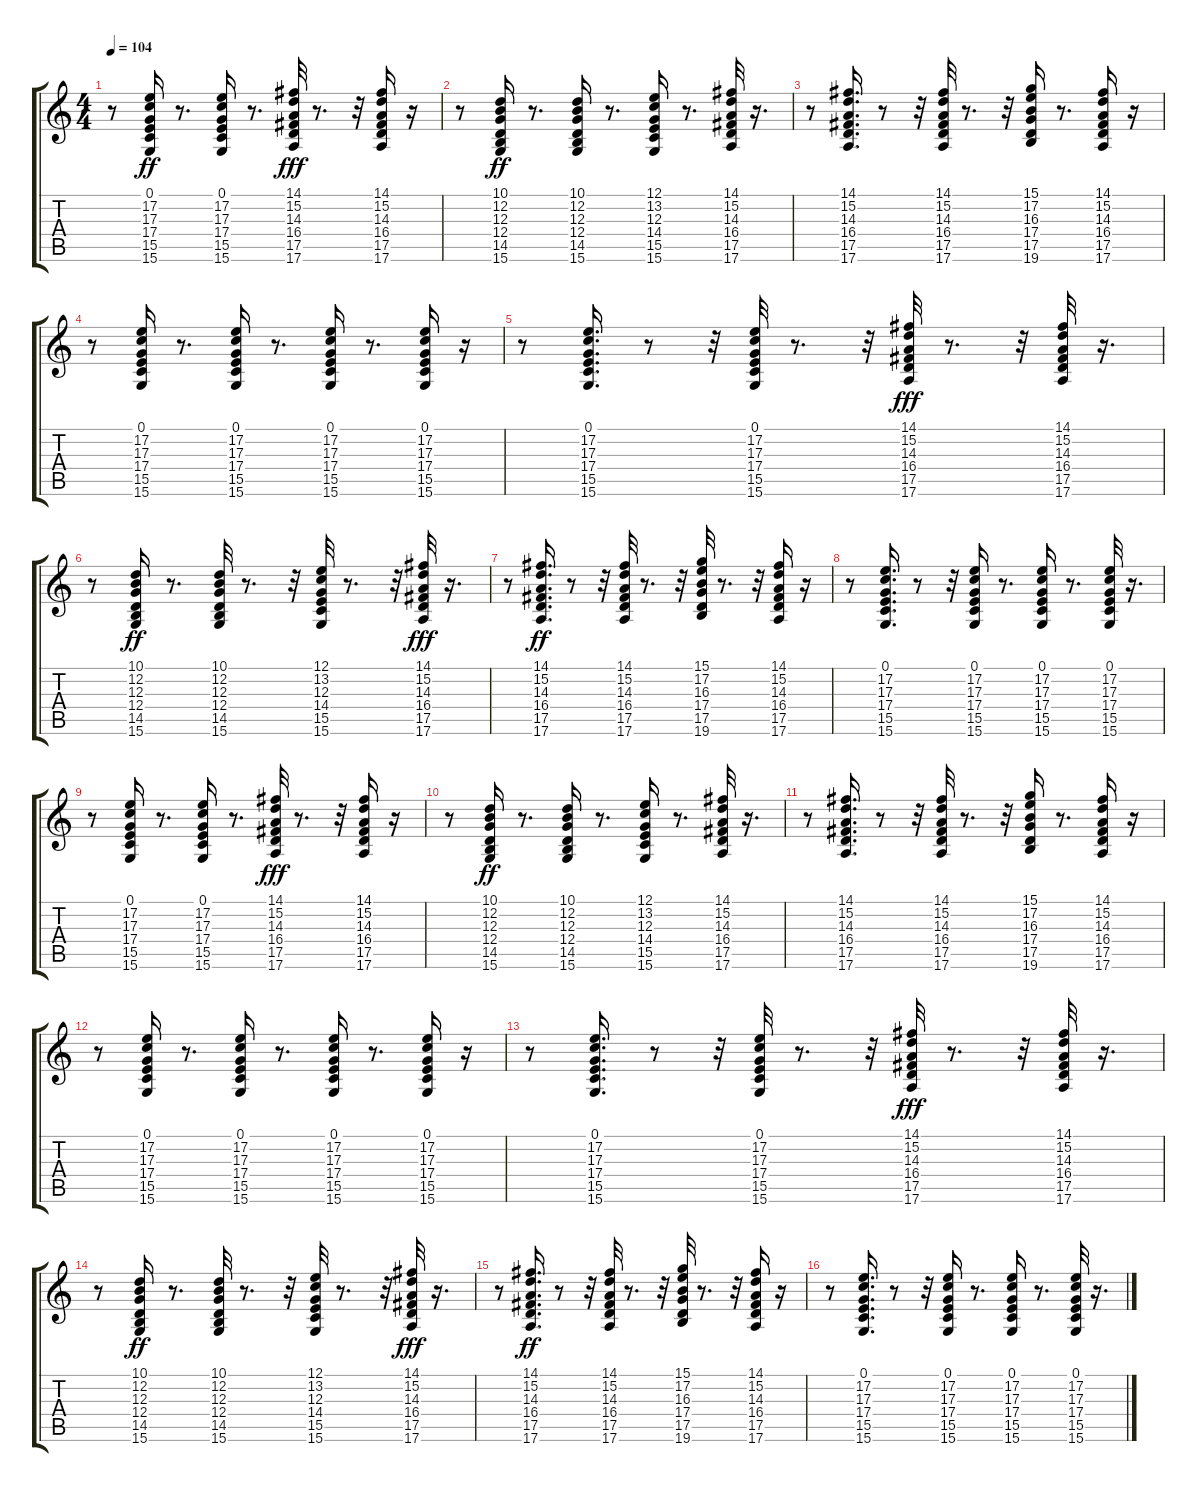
\track "" {instrument pad3polysynth}
\staff {score tabs}
\tuning (E4 B3 G3 D3 A2 E2) {hide}
\ts (4 4)
\tempo 104
\clef g2
\ks c
r.8{dy ff} (0.1 17.2 17.3 17.4 15.5 15.6).16 r.8{d} (0.1 17.2 17.3 17.4 15.5 15.6).16 r.8{d} (14.1 15.2 14.3 16.4 17.5 17.6).32{dy fff} r.8{d} r.32 (14.1 15.2 14.3 16.4 17.5 17.6).16 r.16 |
r.8 (10.1 12.2 12.3 12.4 14.5 15.6).16{dy ff} r.8{d} (10.1 12.2 12.3 12.4 14.5 15.6).16 r.8{d} (12.1 13.2 12.3 14.4 15.5 15.6).16 r.8{d} (14.1 15.2 14.3 16.4 17.5 17.6).32 r.16{d} |
r.8 (14.1 15.2 14.3 16.4 17.5 17.6).16{d} r.8 r.32 (14.1 15.2 14.3 16.4 17.5 17.6).32 r.8{d} r.32 (15.1 17.2 16.3 17.4 17.5 19.6).16 r.8{d} (14.1 15.2 14.3 16.4 17.5 17.6).16 r.16 |
r.8 (0.1 17.2 17.3 17.4 15.5 15.6).16 r.8{d} (0.1 17.2 17.3 17.4 15.5 15.6).16 r.8{d} (0.1 17.2 17.3 17.4 15.5 15.6).16 r.8{d} (0.1 17.2 17.3 17.4 15.5 15.6).16 r.16 |
r.8 (0.1 17.2 17.3 17.4 15.5 15.6).16{d} r.8 r.32 (0.1 17.2 17.3 17.4 15.5 15.6).32 r.8{d} r.32 (14.1 15.2 14.3 16.4 17.5 17.6).32{dy fff} r.8{d} r.32 (14.1 15.2 14.3 16.4 17.5 17.6).32 r.16{d} |
r.8 (10.1 12.2 12.3 12.4 14.5 15.6).16{dy ff} r.8{d} (10.1 12.2 12.3 12.4 14.5 15.6).32 r.8{d} r.32 (12.1 13.2 12.3 14.4 15.5 15.6).32 r.8{d} r.32 (14.1 15.2 14.3 16.4 17.5 17.6).32{dy fff} r.16{d} |
r.8 (14.1 15.2 14.3 16.4 17.5 17.6).16{d dy ff} r.8 r.32 (14.1 15.2 14.3 16.4 17.5 17.6).32 r.8{d} r.32 (15.1 17.2 16.3 17.4 17.5 19.6).32 r.8{d} r.32 (14.1 15.2 14.3 16.4 17.5 17.6).16 r.16 |
r.8 (0.1 17.2 17.3 17.4 15.5 15.6).16{d} r.8 r.32 (0.1 17.2 17.3 17.4 15.5 15.6).16 r.8{d} (0.1 17.2 17.3 17.4 15.5 15.6).16 r.8{d} (0.1 17.2 17.3 17.4 15.5 15.6).32 r.16{d} |
r.8 (0.1 17.2 17.3 17.4 15.5 15.6).16 r.8{d} (0.1 17.2 17.3 17.4 15.5 15.6).16 r.8{d} (14.1 15.2 14.3 16.4 17.5 17.6).32{dy fff} r.8{d} r.32 (14.1 15.2 14.3 16.4 17.5 17.6).16 r.16 |
r.8 (10.1 12.2 12.3 12.4 14.5 15.6).16{dy ff volume 11} r.8{d} (10.1 12.2 12.3 12.4 14.5 15.6).16{volume 11} r.8{d} (12.1 13.2 12.3 14.4 15.5 15.6).16{volume 10} r.8{d} (14.1 15.2 14.3 16.4 17.5 17.6).32{volume 10} r.16{d} |
r.8 (14.1 15.2 14.3 16.4 17.5 17.6).16{d volume 10} r.8 r.32 (14.1 15.2 14.3 16.4 17.5 17.6).32{volume 9} r.8{d} r.32 (15.1 17.2 16.3 17.4 17.5 19.6).16{volume 9} r.8{d} (14.1 15.2 14.3 16.4 17.5 17.6).16{volume 9} r.16 |
r.8 (0.1 17.2 17.3 17.4 15.5 15.6).16{volume 8} r.8{d} (0.1 17.2 17.3 17.4 15.5 15.6).16{volume 8} r.8{d} (0.1 17.2 17.3 17.4 15.5 15.6).16{volume 8} r.8{d} (0.1 17.2 17.3 17.4 15.5 15.6).16{volume 7} r.16 |
r.8 (0.1 17.2 17.3 17.4 15.5 15.6).16{d volume 7} r.8 r.32 (0.1 17.2 17.3 17.4 15.5 15.6).32{volume 7} r.8{d} r.32 (14.1 15.2 14.3 16.4 17.5 17.6).32{dy fff volume 6} r.8{d} r.32 (14.1 15.2 14.3 16.4 17.5 17.6).32{volume 6} r.16{d} |
r.8 (10.1 12.2 12.3 12.4 14.5 15.6).16{dy ff volume 6} r.8{d} (10.1 12.2 12.3 12.4 14.5 15.6).32{volume 5} r.8{d} r.32 (12.1 13.2 12.3 14.4 15.5 15.6).32{volume 5} r.8{d} r.32 (14.1 15.2 14.3 16.4 17.5 17.6).32{dy fff volume 4} r.16{d} |
r.8 (14.1 15.2 14.3 16.4 17.5 17.6).16{d dy ff volume 4} r.8 r.32 (14.1 15.2 14.3 16.4 17.5 17.6).32{volume 4} r.8{d} r.32 (15.1 17.2 16.3 17.4 17.5 19.6).32{volume 4} r.8{d} r.32 (14.1 15.2 14.3 16.4 17.5 17.6).16{volume 3} r.16 |
r.8 (0.1 17.2 17.3 17.4 15.5 15.6).16{d volume 3} r.8 r.32 (0.1 17.2 17.3 17.4 15.5 15.6).16{volume 2} r.8{d} (0.1 17.2 17.3 17.4 15.5 15.6).16{volume 2} r.8{d} (0.1 17.2 17.3 17.4 15.5 15.6).32{volume 2} r.16{d}
